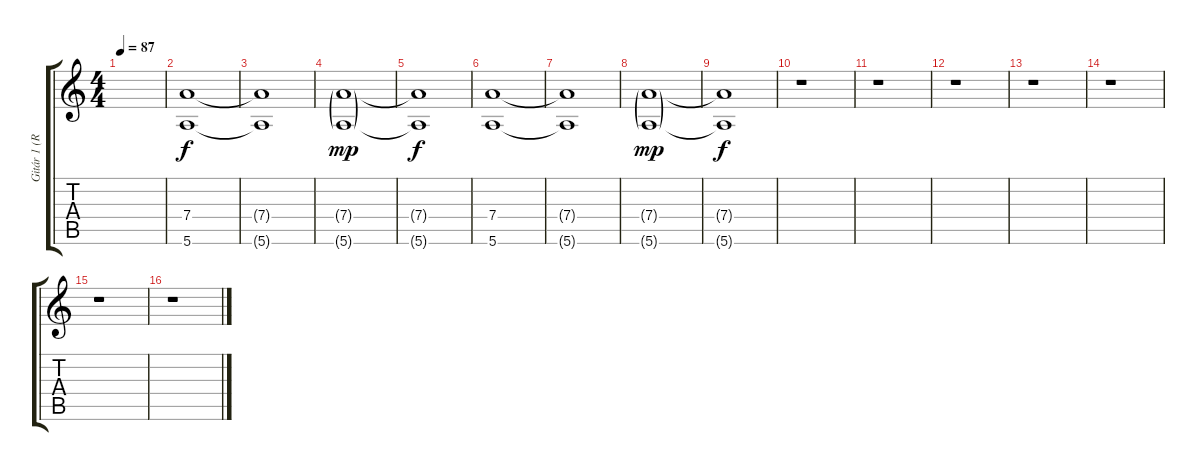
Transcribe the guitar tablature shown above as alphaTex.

\track ("Gitár 1 (Ritchie Blackmore)" "Gitár 1 (R") {instrument distortionguitar}
\staff {score tabs}
\tuning (E4 B3 G3 D3 A2 E2) {hide}
\ts (4 4)
\tempo 87
\clef g2
\ks c
|
(7.4 5.6).1 |
(7.4{t} 5.6{t}).1 |
(7.4{g} 5.6{g}).1{dy mp} |
(7.4{t} 5.6{t}).1{dy f} |
(7.4 5.6).1 |
(7.4{t} 5.6{t}).1 |
(7.4{g} 5.6{g}).1{dy mp} |
(7.4{t} 5.6{t}).1{dy f} |
r.1 |
r.1 |
r.1 |
r.1 |
r.1 |
r.1 |
r.1
